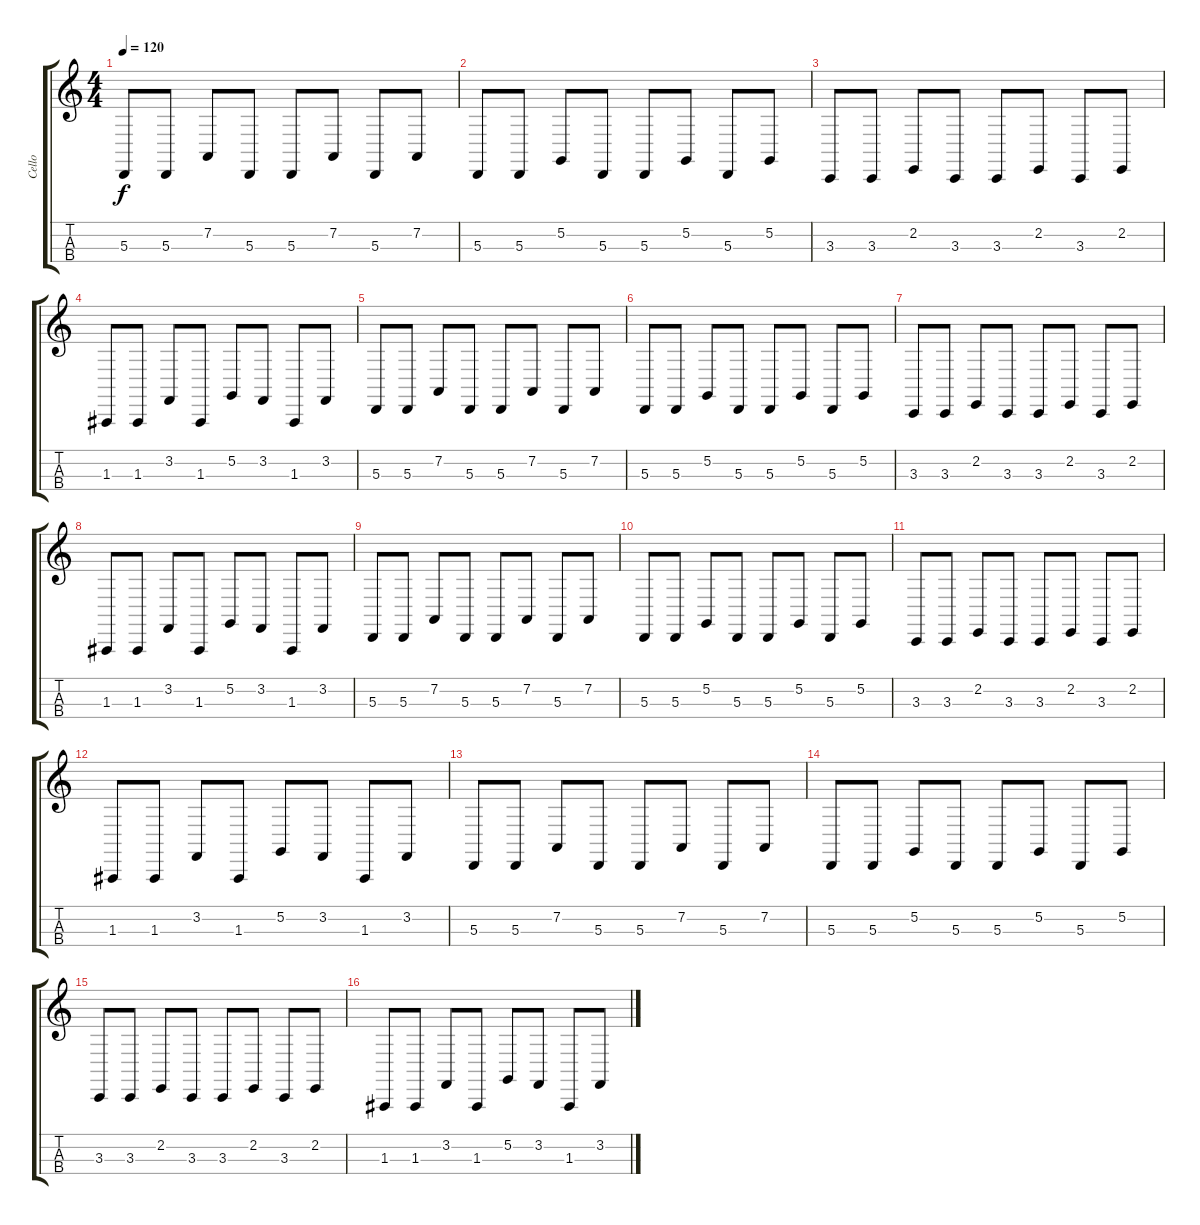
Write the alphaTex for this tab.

\track ("Cello" "Cello") {instrument cello}
\staff {score tabs}
\tuning (G2 D2 A1 E2) {hide}
\ts (4 4)
\tempo 120
\clef g2
\ks c
5.3.8{dy f volume 14 instrument cello} 5.3.8 7.2.8 5.3.8 5.3.8 7.2.8 5.3.8 7.2.8 |
5.3.8 5.3.8 5.2.8 5.3.8 5.3.8 5.2.8 5.3.8 5.2.8 |
3.3.8 3.3.8 2.2.8 3.3.8 3.3.8 2.2.8 3.3.8 2.2.8 |
1.3.8 1.3.8 3.2.8 1.3.8 5.2.8 3.2.8 1.3.8 3.2.8 |
5.3.8{volume 14 instrument cello} 5.3.8 7.2.8 5.3.8 5.3.8 7.2.8 5.3.8 7.2.8 |
5.3.8 5.3.8 5.2.8 5.3.8 5.3.8 5.2.8 5.3.8 5.2.8 |
3.3.8 3.3.8 2.2.8 3.3.8 3.3.8 2.2.8 3.3.8 2.2.8 |
1.3.8 1.3.8 3.2.8 1.3.8 5.2.8 3.2.8 1.3.8 3.2.8 |
5.3.8{volume 14 instrument cello} 5.3.8 7.2.8 5.3.8 5.3.8 7.2.8 5.3.8 7.2.8 |
5.3.8 5.3.8 5.2.8 5.3.8 5.3.8 5.2.8 5.3.8 5.2.8 |
3.3.8 3.3.8 2.2.8 3.3.8 3.3.8 2.2.8 3.3.8 2.2.8 |
1.3.8 1.3.8 3.2.8 1.3.8 5.2.8 3.2.8 1.3.8 3.2.8 |
5.3.8 5.3.8 7.2.8 5.3.8 5.3.8 7.2.8 5.3.8 7.2.8 |
5.3.8 5.3.8 5.2.8 5.3.8 5.3.8 5.2.8 5.3.8 5.2.8 |
3.3.8 3.3.8 2.2.8 3.3.8 3.3.8 2.2.8 3.3.8 2.2.8 |
1.3.8 1.3.8 3.2.8 1.3.8 5.2.8 3.2.8 1.3.8 3.2.8
